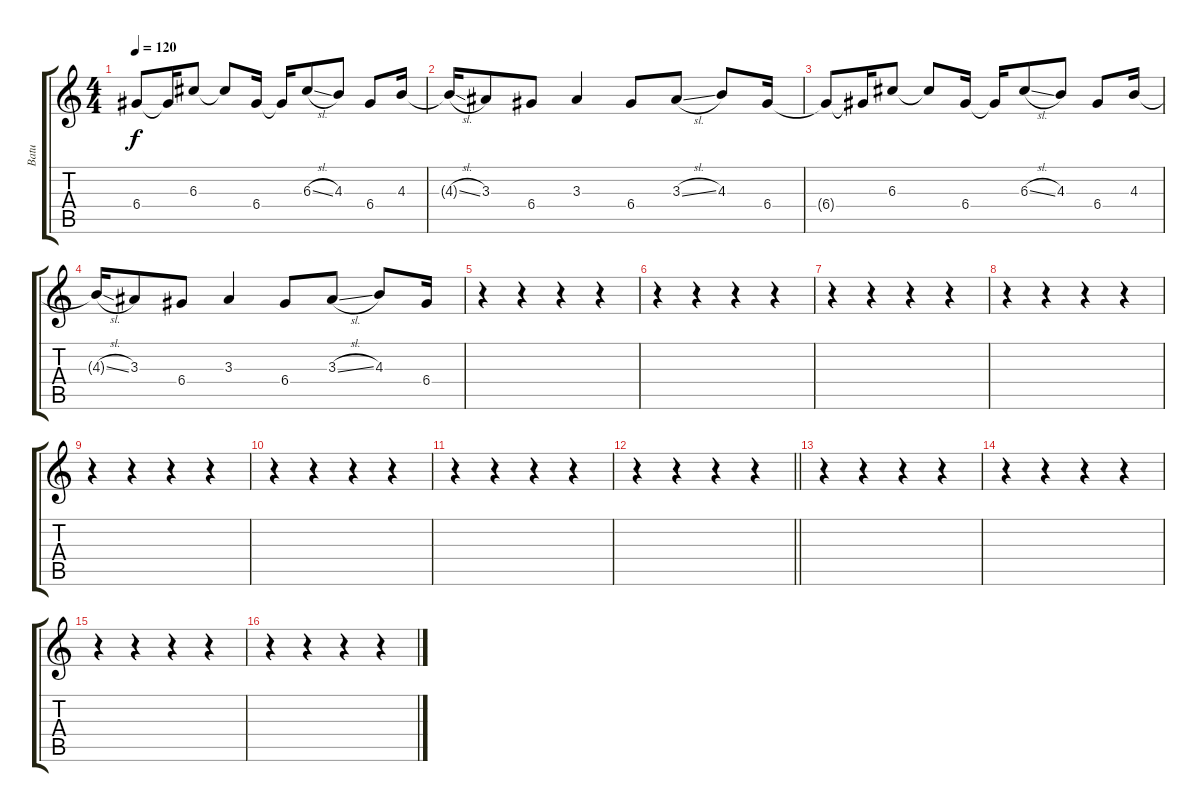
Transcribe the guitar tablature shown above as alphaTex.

\track ("Batu" "Batu") {instrument electricguitarclean}
\staff {score tabs}
\tuning (E4 B3 G3 D3 A2 E2) {hide}
\ts (4 4)
\tempo 120
\clef g2
\ks c
6.4{t}.8{dy f} 6.4{t}.16 6.3.8 6.3{t}.8 6.4.16 6.4{t}.16 6.3{sl}.8 4.3.8 6.4.8 4.3.16 |
4.3{sl t}.16 3.3.8 6.4.8 3.3.4 6.4.8 3.3{sl}.8 4.3.8 6.4.16 |
6.4{t}.8 6.4{t}.16 6.3.8 6.3{t}.8 6.4.16 6.4{t}.16 6.3{sl}.8 4.3.8 6.4.8 4.3.16 |
4.3{sl t}.16 3.3.8 6.4.8 3.3.4 6.4.8 3.3{sl}.8 4.3.8 6.4.16 |
r.4 r.4 r.4 r.4 |
r.4 r.4 r.4 r.4 |
r.4 r.4 r.4 r.4 |
r.4 r.4 r.4 r.4 |
r.4 r.4 r.4 r.4 |
r.4 r.4 r.4 r.4 |
r.4 r.4 r.4 r.4 |
\barLineRight lightlight
r.4 r.4 r.4 r.4 |
r.4 r.4 r.4 r.4 |
r.4 r.4 r.4 r.4 |
r.4 r.4 r.4 r.4 |
r.4 r.4 r.4 r.4
